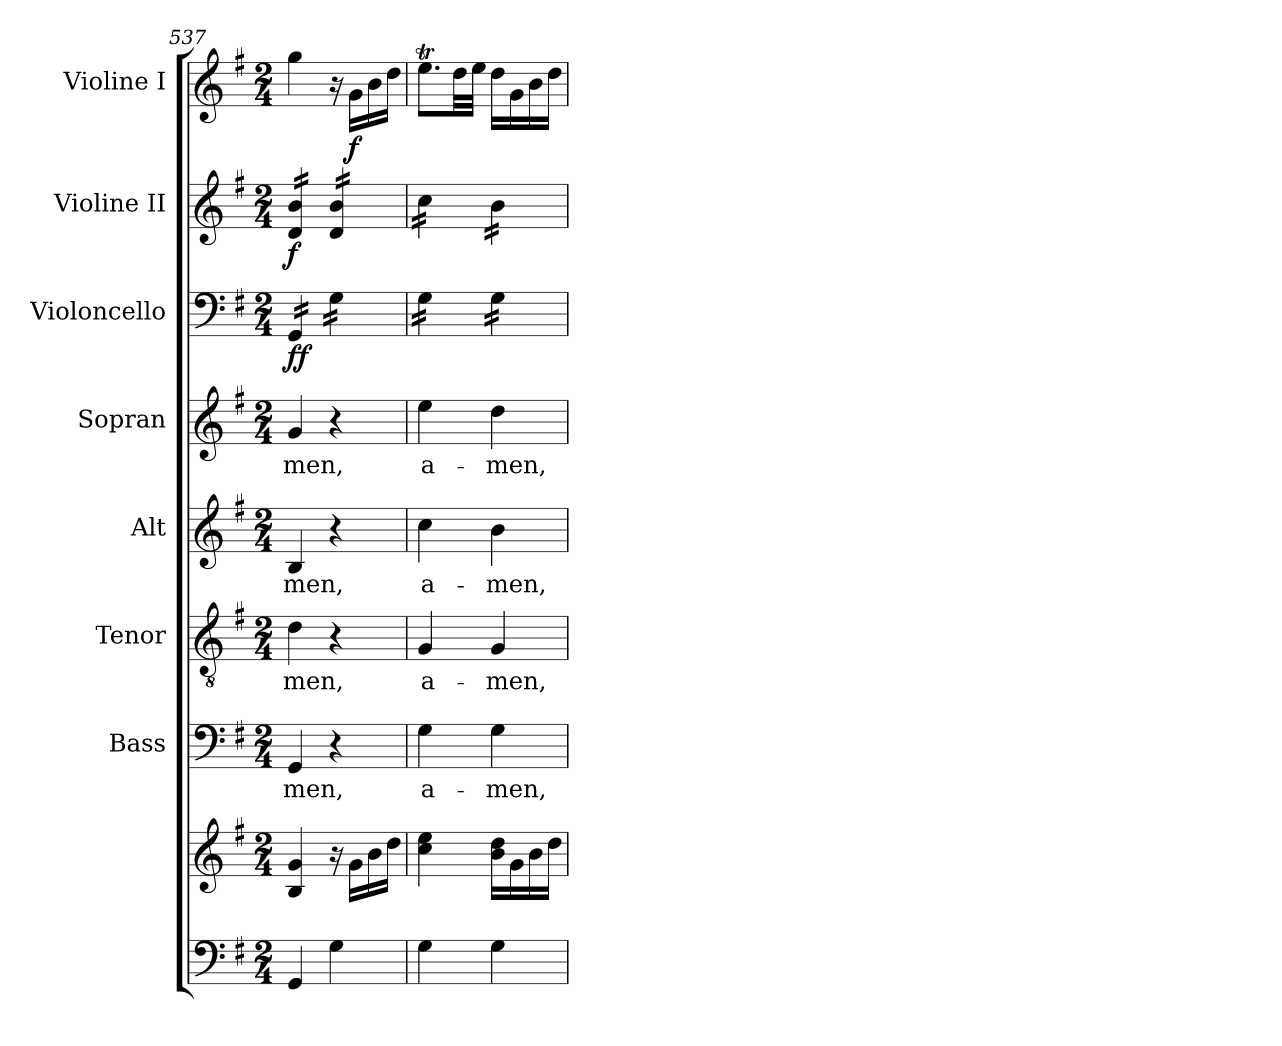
**kern	**kern	**kern	**text	**kern	**text	**kern	**text	**kern	**text	**kern	**dynam	**kern	**dynam	**kern	**dynam
*part8	*part8	*part7	*part7	*part6	*part6	*part5	*part5	*part4	*part4	*part3	*part3	*part2	*part2	*part1	*part1
*staff9	*staff8	*staff7	*staff7	*staff6	*staff6	*staff5	*staff5	*staff4	*staff4	*staff3	*staff3	*staff2	*staff2	*staff1	*staff1
*	*	*I"Bass	*	*I"Tenor	*	*I"Alt	*	*I"Sopran	*	*I"Violoncello	*	*I"Violine II	*	*I"Violine I	*
*	*	*I'B.	*	*I'T.	*	*I'A.	*	*I'S.	*	*I'Vc.	*	*I'Vl. II	*	*I'Vl. I	*
*clefF4	*clefG2	*clefF4	*	*clefGv2	*	*clefG2	*	*clefG2	*	*clefF4	*	*clefG2	*	*clefG2	*
*	*	*	*	*	*	*	*	*	*	*ITrd7c12	*	*	*	*	*
*k[f#]	*k[f#]	*k[f#]	*	*k[f#]	*	*k[f#]	*	*k[f#]	*	*k[f#]	*	*k[f#]	*	*k[f#]	*
*G:	*G:	*G:	*	*G:	*	*G:	*	*G:	*	*G:	*	*G:	*	*G:	*
*M2/4	*M2/4	*M2/4	*	*M2/4	*	*M2/4	*	*M2/4	*	*M2/4	*	*M2/4	*	*M2/4	*
=537	=537	=537	=537	=537	=537	=537	=537	=537	=537	=537	=537	=537	=537	=537	=537
!	!	!	!LO:LY:b	!	!LO:LY:b	!	!LO:LY:b	!	!LO:LY:b	!	!LO:DY:b	!	!LO:DY:b	!	!
*	*	*	*	*	*	*	*	*	*	*tremolo	*	*	*	*	*
*	*	*	*	*	*	*	*	*	*	*	*	*tremolo	*	*	*
4GG/	4B/ 4g/	4GG/	-men,	4d\	-men,	4B/	-men,	4g/	-men,	16GGG/LL	ff	16d/ 16b/LL	f	4gg\	.
.	.	.	.	.	.	.	.	.	.	16GGG/	.	16d/ 16b/	.	.	.
.	.	.	.	.	.	.	.	.	.	16GGG/	.	16d/ 16b/	.	.	.
.	.	.	.	.	.	.	.	.	.	16GGG/JJ	.	16d/ 16b/JJ	.	.	.
4G\	16r	4r	.	4r	.	4r	.	4r	.	16GG\LL	.	16d/ 16b/LL	.	16r	.
!	!	!	!	!	!	!	!	!	!	!	!	!	!	!	!LO:DY:b
.	16g\LL	.	.	.	.	.	.	.	.	16GG\	.	16d/ 16b/	.	16g\LL	f
.	16b\	.	.	.	.	.	.	.	.	16GG\	.	16d/ 16b/	.	16b\	.
.	16dd\JJ	.	.	.	.	.	.	.	.	16GG\JJ	.	16d/ 16b/JJ	.	16dd\JJ	.
!!LO:PB:g=z
=538	=538	=538	=538	=538	=538	=538	=538	=538	=538	=538	=538	=538	=538	=538	=538
!	!	!	!LO:LY:b	!	!LO:LY:b	!	!LO:LY:b	!	!LO:LY:b	!	!	!	!	!	!
4G\	4cc\ 4ee\	4G\	a-	4G/	a-	4cc\	a-	4ee\	a-	16GG\LL	.	16cc\LL	.	8.eeT\L	.
.	.	.	.	.	.	.	.	.	.	16GG\	.	16cc\	.	.	.
.	.	.	.	.	.	.	.	.	.	16GG\	.	16cc\	.	.	.
.	.	.	.	.	.	.	.	.	.	16GG\JJ	.	16cc\JJ	.	32dd\LL	.
.	.	.	.	.	.	.	.	.	.	.	.	.	.	32ee\JJJ	.
!	!	!	!LO:LY:b	!	!LO:LY:b	!	!LO:LY:b	!	!LO:LY:b	!	!	!	!	!	!
4G\	16b\ 16dd\LL	4G\	-men,	4G/	-men,	4b\	-men,	4dd\	-men,	16GG\LL	.	16b\LL	.	16dd\LL	.
.	16g\	.	.	.	.	.	.	.	.	16GG\	.	16b\	.	16g\	.
.	16b\	.	.	.	.	.	.	.	.	16GG\	.	16b\	.	16b\	.
.	16dd\JJ	.	.	.	.	.	.	.	.	16GG\JJ	.	16b\JJ	.	16dd\JJ	.
*	*	*	*	*	*	*	*	*	*	*	*	*Xtremolo	*	*	*
*	*	*	*	*	*	*	*	*	*	*Xtremolo	*	*	*	*	*
=	=	=	=	=	=	=	=	=	=	=	=	=	=	=	=
*-	*-	*-	*-	*-	*-	*-	*-	*-	*-	*-	*-	*-	*-	*-	*-
